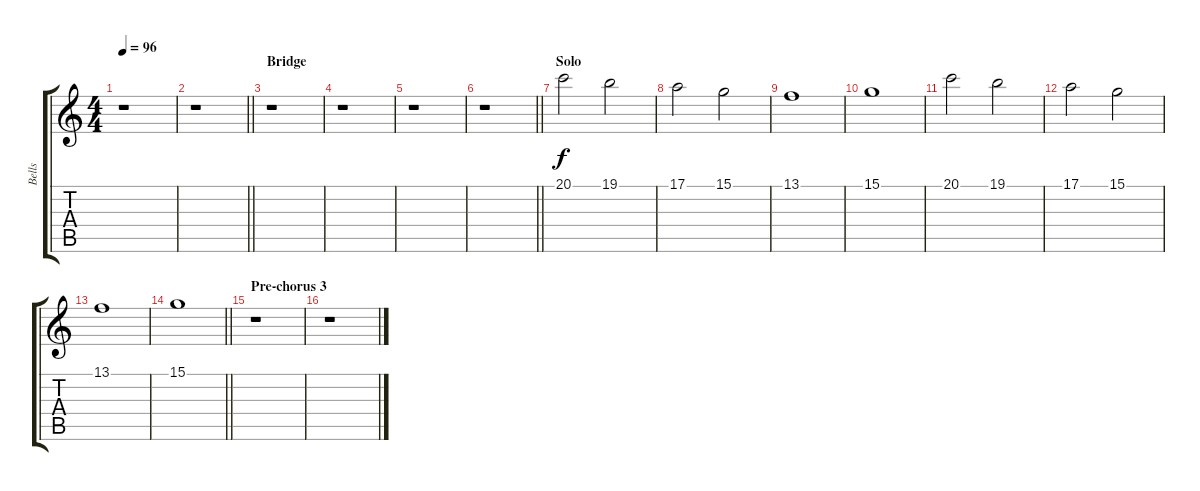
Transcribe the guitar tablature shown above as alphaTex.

\track ("Bells" "Bells") {instrument celesta}
\staff {score tabs}
\tuning (E4 B3 G3 D3 A2 E2) {hide}
\ts (4 4)
\tempo 96
\clef g2
\ks c
r.1{dy f} |
\barLineRight lightlight
r.1 |
\section ("" "Bridge")
r.1 |
r.1 |
r.1 |
\barLineRight lightlight
r.1 |
\section ("" "Solo")
20.1.2 19.1.2 |
17.1.2 15.1.2 |
13.1.1 |
15.1.1 |
20.1.2 19.1.2 |
17.1.2 15.1.2 |
13.1.1 |
\barLineRight lightlight
15.1.1 |
\section ("" "Pre-chorus 3")
r.1 |
r.1
